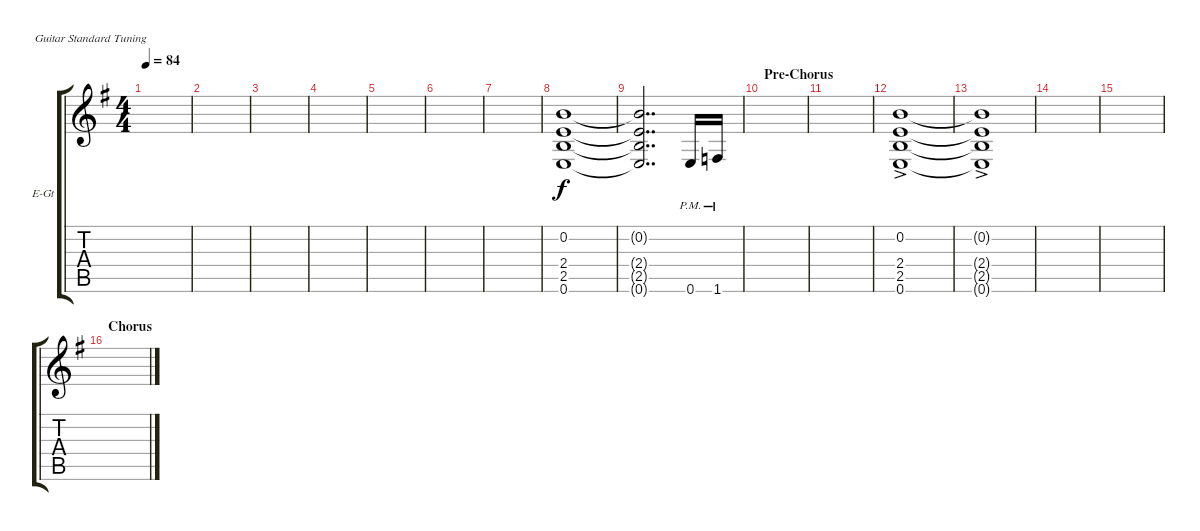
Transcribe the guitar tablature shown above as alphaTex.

\bracketExtendMode groupsimilarinstruments
\firstSystemTrackNameOrientation horizontal
\otherSystemsTrackNameOrientation horizontal
\track ("1-Gt" "E-Gt") {instrument overdrivenguitar}
\staff {score tabs}
\tuning (E4 B3 G3 D3 A2 E2)
\ts (4 4)
\tempo 84
\clef g2
\scale
1.05549
\ks g
|
\scale
0.944515 |
\scale
1.05549 |
\scale
0.944515 |
\scale
1.05549 |
\scale
0.944515 |
\scale
1.05549 |
\scale
0.944515 (2.4 2.5 0.6 0.2).1 |
\scale
1.05549 (2.4{t} 2.5{t} 0.6{t} 0.2{t}).2{dd} 0.6{pm}.16 1.6{pm}.16 |
\section ("" "Pre-Chorus")
\scale
0.944515 |
\scale
1.05549 |
\scale
0.944515 (2.4{ac} 2.5{ac} 0.6{ac} 0.2{ac}).1 |
\scale
1.05549 (2.4{ac t} 2.5{ac t} 0.6{ac t} 0.2{ac t}).1 |
\scale
0.944515 |
\scale
1.05549 |
\section ("" "Chorus")
\scale
0.944515
